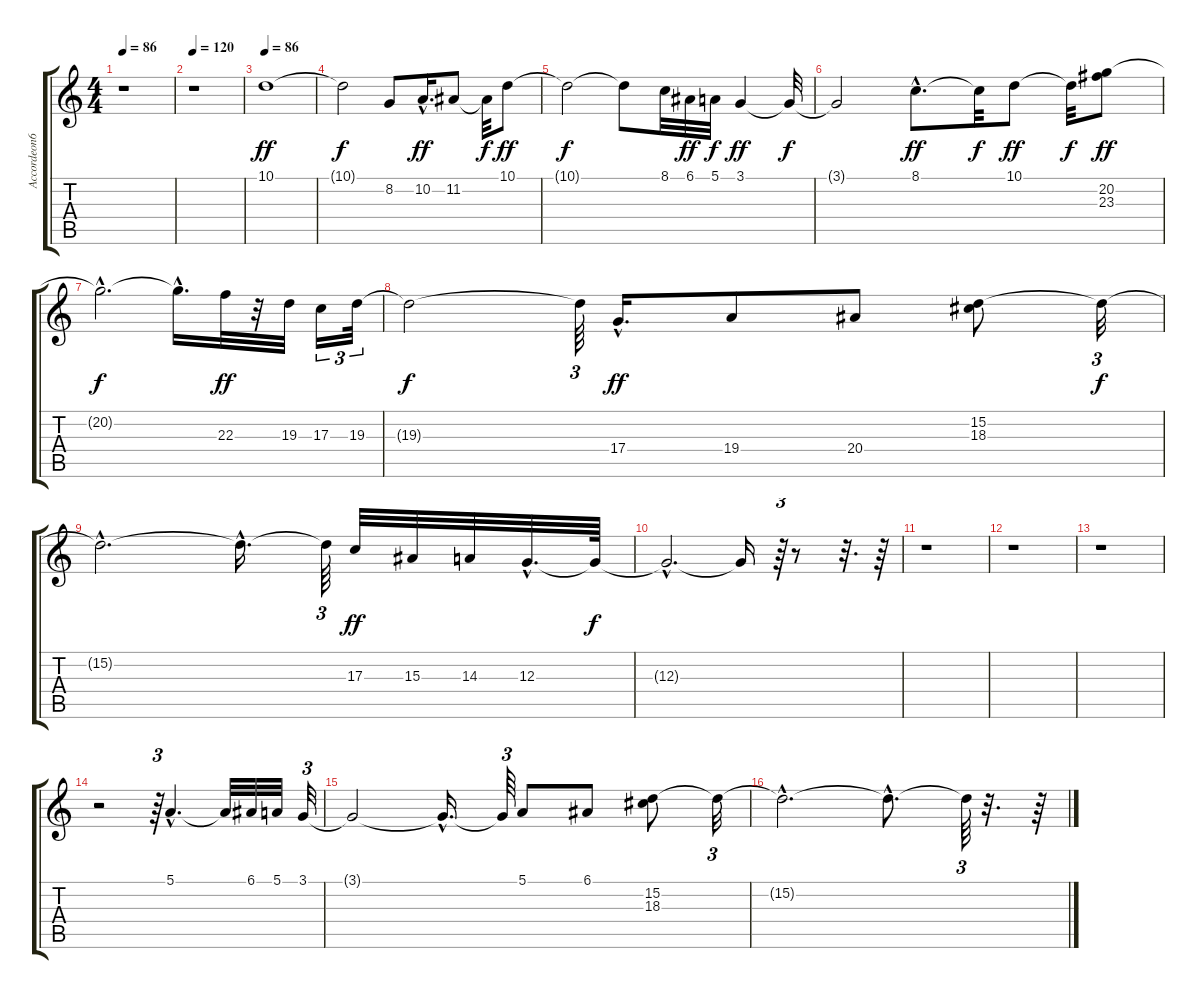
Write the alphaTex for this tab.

\track ("Accordeon6" "Accordeon6") {instrument accordion}
\staff {score tabs}
\tuning (E4 B3 G3 D3 A2 E2) {hide}
\ts (4 4)
\tempo 86
\clef g2
\ks c
r.1{dy ff instrument accordion} |
\tempo 120
r.1 |
\tempo 86
10.1.1 |
10.1{t}.2{dy f} 8.2.8 10.2{hac}.16{d dy ff} 11.2.8 11.2{t}.32{dy f} 10.1.8{dy ff} |
10.1{t}.2{dy f} 10.1{t}.8 8.1.32 6.1.32{dy ff} 5.1.32{dy f} 3.1.4{dy ff} 3.1{t}.32{dy f} |
3.1{t}.2 8.1{hac}.8{d dy ff} 8.1{t}.32{dy f} 10.1.8{dy ff} 10.1{t}.32{dy f} (20.2 23.3).8{dy ff} |
20.2{hac t}.2{d dy f} 20.2{hac t}.16{d} 22.3.32{dy ff} r.32 19.3.32 17.3.16{tu (3 2)} 19.3.32{tu (3 2)} |
19.3{t}.2{dy f} 19.3{t}.64{tu (3 2)} 17.4{hac}.16{d dy ff} 19.4.8 20.4.8 (15.2 18.3).8 15.2{t}.32{tu (3 2) dy f} |
15.2{hac t}.2{d} 15.2{hac t}.16{d} 15.2{t}.64{tu (3 2)} 17.3.32{dy ff} 15.3.32 14.3.32 12.3{hac}.32{d} 12.3{t}.64{dy f} |
12.3{hac t}.2{d} 12.3{t}.16 r.64{tu (3 2)} r.8 r.32{d} r.64 |
r.1 |
r.1 |
r.1 |
r.2 r.64{tu (3 2)} 5.1{hac}.4{d} 5.1{t}.32 6.1.32 5.1.32 3.1.32{tu (3 2)} |
3.1{t}.2 3.1{hac t}.16{d} 3.1{t}.64{tu (3 2)} 5.1.8 6.1.8 (15.2 18.3).8 15.2{t}.32{tu (3 2)} |
15.2{hac t}.2{d} 15.2{hac t}.8{d} 15.2{t}.64{tu (3 2)} r.32{d} r.64
